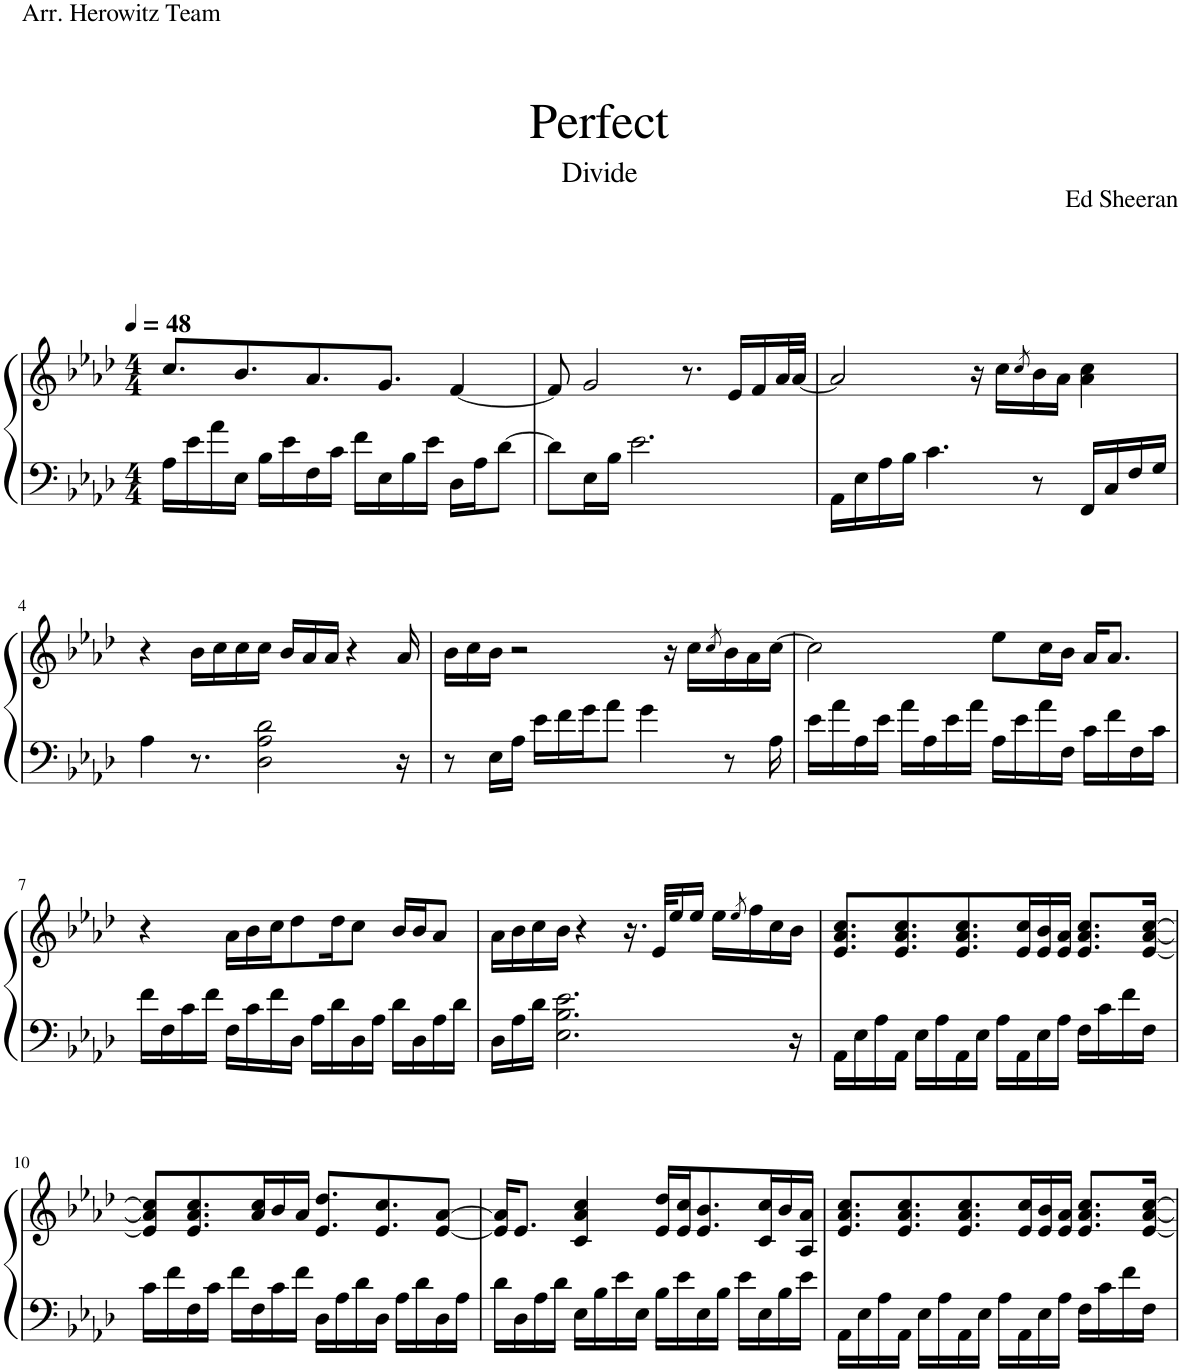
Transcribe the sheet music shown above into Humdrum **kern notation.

**kern	**kern
*part1	*part1
*staff2	*staff1
*I"Piano	*
*I'Pno.	*
*clefF4	*clefG2
*k[b-e-a-d-]	*k[b-e-a-d-]
*M4/4	*M4/4
*MM48	*MM48
=1	=1
!	!LO:TX:a:t=Arr. Herowitz Team
!LO:TX:a:t=Arr. Herowitz Team	!
16A-\LL	8.cc/L
16e-\	.
16a-\	.
16E-\JJ	8.b-/
16B-\LL	.
16e-\	.
16F\	8.a-/
16c\JJ	.
16f\LL	.
16E-\	8.g/J
16B-\	.
16e-\JJ	.
16D-\LL	[4f/
16A-\J	.
[8d-\J	.
=2	=2
8d-\L]	8f/]
16E-\L	2g/
16B-\JJ	.
2.e-\	.
.	8.r
.	16e-/LL
.	16f/
.	32a-/L
.	[32a-/JJJ
=3	=3
16AA-\LL	2a-/]
16E-\	.
16A-\	.
16B-\JJ	.
4.c\	.
.	16r
.	16cc\LL
.	8qcc/
8r	16b-\
.	16a-\JJ
16FF/LL	4a-\ 4cc\
16C/	.
16F/	.
16G/JJ	.
!!LO:LB:g=z
=4	=4
*k[b-e-a-d-]	*k[b-e-a-d-]
4A-\	4r
8.r	16b-\LL
.	16cc\
.	16cc\
2D-\ 2A-\ 2d-\	16cc\JJ
.	16b-/LL
.	16a-/
.	16a-/JJ
.	4r
16r	16a-/
=5	=5
8r	16b-\LL
.	16cc\
16E-\LL	16b-\JJ
16A-\JJ	2r
16e-\LL	.
16f\	.
16g\J	.
8a-\J	.
4g\	.
.	16r
.	16cc\LL
.	8qcc/
8r	16b-\
.	16a-\
16A-\	[16cc\JJ
=6	=6
16e-\LL	2cc\]
16a-\	.
16A-\	.
16e-\JJ	.
16a-\LL	.
16A-\	.
16e-\	.
16a-\JJ	.
16A-\LL	8ee-\L
16e-\	.
16a-\	16cc\L
16F\JJ	16b-\JJ
16c\LL	16a-/KL
16f\	8.a-/J
16F\	.
16c\JJ	.
!!LO:LB:g=z
=7	=7
16f\LL	4r
16F\	.
16c\	.
16f\JJ	.
16F\LL	16a-\LL
16c\	16b-\
16f\	16cc\J
16D-\JJ	8dd-\
16A-\LL	.
16d-\	16dd-\K
16D-\	8cc\J
16A-\JJ	.
16d-\LL	16b-/LL
16D-\	16b-/J
16A-\	8a-/J
16d-\JJ	.
=8	=8
16D-\LL	16a-\LL
16A-\	16b-\
16d-\JJ	16cc\
2.E-\ 2.B-\ 2.e-\	16b-\JJ
.	4r
.	16.r
.	32e-/KLL
.	16ee-/
.	16ee-/JJ
.	16ee-\LL
.	8qee-/
.	16ff\
.	16cc\
16r	16b-\JJ
=9	=9
16AA-\LL	8.e-/ 8.a-/ 8.cc/L
16E-\	.
16A-\	.
16AA-\JJ	8.e-/ 8.a-/ 8.cc/
16E-\LL	.
16A-\	.
16AA-\	8.e-/ 8.a-/ 8.cc/
16E-\JJ	.
16A-\LL	.
16AA-\	16e-/ 16cc/L
16E-\	16e-/ 16b-/
16A-\JJ	16e-/ 16a-/JJ
16F\LL	8.e-/ 8.a-/ 8.cc/L
16c\	.
16f\	.
16F\JJ	[16e-/ [16a-/ [16cc/Jk
!!LO:LB:g=z
=10	=10
16c\LL	8e-/] 8a-/] 8cc/]L
16f\	.
16F\	8.e-/ 8.a-/ 8.cc/
16c\JJ	.
16f\LL	.
16F\	16a-/ 16cc/L
16c\	16b-/
16f\JJ	16a-/JJ
16D-\LL	8.e-/ 8.dd-/L
16A-\	.
16d-\	.
16D-\JJ	8.e-/ 8.cc/
16A-\LL	.
16d-\	.
16D-\	[8e-/ [8a-/J
16A-\JJ	.
=11	=11
16d-\LL	16e-/] 16a-/]KL
16D-\	8.e-/J
16A-\	.
16d-\JJ	.
16E-\LL	4c/ 4a-/ 4cc/
16B-\	.
16e-\	.
16E-\JJ	.
16B-\LL	16e-/ 16dd-/LL
16e-\	16e-/ 16cc/J
16E-\	8.e-/ 8.b-/
16B-\JJ	.
16e-\LL	.
16E-\	16c/ 16cc/L
16B-\	16b-/
16e-\JJ	16A-/ 16a-/JJ
=12	=12
16AA-\LL	8.e-/ 8.a-/ 8.cc/L
16E-\	.
16A-\	.
16AA-\JJ	8.e-/ 8.a-/ 8.cc/
16E-\LL	.
16A-\	.
16AA-\	8.e-/ 8.a-/ 8.cc/
16E-\JJ	.
16A-\LL	.
16AA-\	16e-/ 16cc/L
16E-\	16e-/ 16b-/
16A-\JJ	16e-/ 16a-/JJ
16F\LL	8.e-/ 8.a-/ 8.cc/L
16c\	.
16f\	.
16F\JJ	[16e-/ [16a-/ [16cc/Jk
=	=
*-	*-
